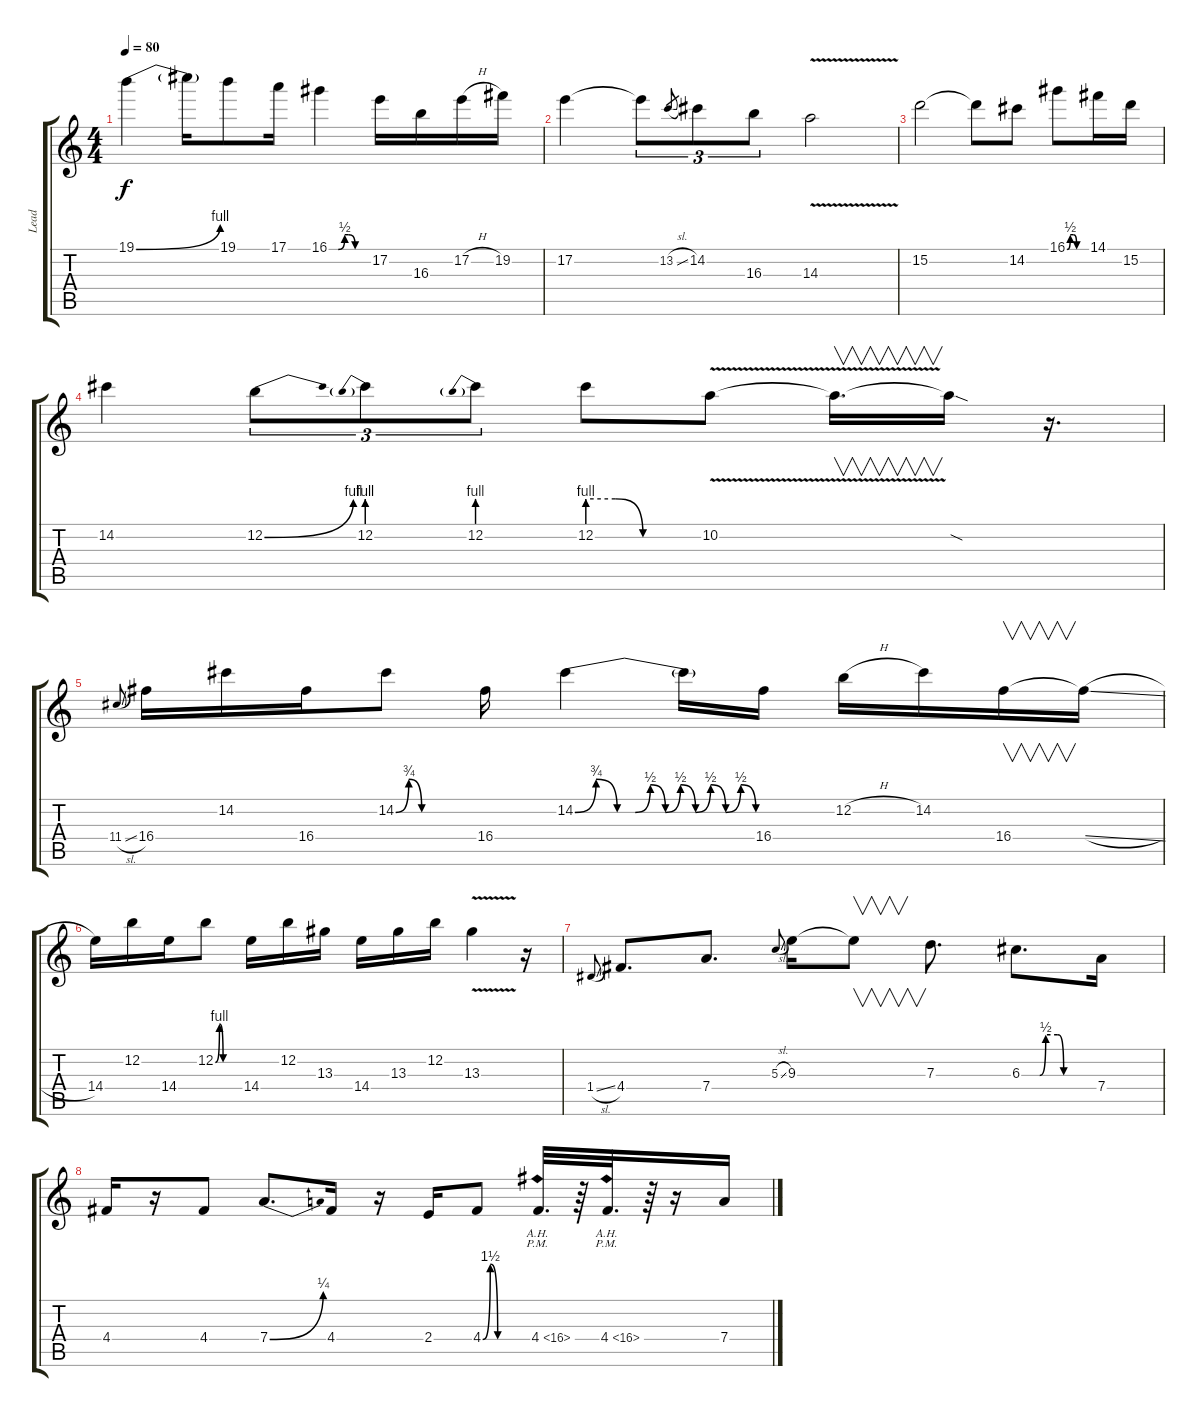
\track ("Lead" "Lead") {instrument distortionguitar}
\staff {score tabs}
\tuning (E4 B3 G3 D3 A2 E2) {hide}
\ts (4 4)
\tempo 80
\clef g2
\ks c
19.1{be (bend 0 0 60 4)}.4{dy f instrument distortionguitar} 19.1{t}.16 19.1.8 17.1.16 16.1{be (custom 0 0 14 0 24 2 30 2 40 0 60 0)}.4 17.2.16 16.3.16 17.2{h}.16 19.2.16 |
17.2.4 17.2{t}.8{tu (3 2)} 13.2{sl}.8{gr} 14.2.8{tu (3 2)} 16.3.8{tu (3 2)} 14.3{v}.2 |
15.2.2 15.2{t}.8 14.2.8 16.1{be (custom 0 0 10 2 20 2 30 0 60 0)}.8 14.1.16 15.2.16 |
14.2.4 12.2{be (bend 0 0 60 4)}.8{tu (3 2) instrument distortionguitar} 12.2{be (prebend 0 4 60 4)}.8{tu (3 2)} 12.2{be (prebend 0 4 60 4)}.8{tu (3 2)} 12.2{be (custom 0 4 15 4 30 0 60 0)}.8 10.2{v}.8 10.2{t}.16{v d} 10.2{sod t}.16 r.16{d instrument distortionguitar} |
11.4{sl}.8{gr onbeat} 16.4.16 14.2.16 16.4.16 14.2{be (custom 0 0 10 3 20 0 30 0 45 0 60 0)}.8 16.4.16 14.2{be (custom 0 0 7 3 14 0 20 0 25 2 30 0 35 2 40 0 45 2 50 0 55 2 60 0)}.4 14.2{t}.16 16.4.16 12.2{h}.16 14.2.16 16.4.16{v} 16.4{sl t}.16 |
14.4.16 12.2.16 14.4.16 12.2{be (custom 0 0 10 4 19 0 30 0 45 0 60 0)}.8 14.4.16 12.2.16 13.3.16 14.4.16 13.3.16 12.2.16 13.3{v}.4 r.16 |
1.4{sl}.8{gr onbeat} 4.4.8{d} 7.4.8{d} 5.3{sl}.8{gr onbeat} 9.3.16 9.3{t}.8{v} 7.3.8{d} 6.3{be (custom 0 0 15 0 20 2 30 2 35 0 45 0 60 0)}.8{d instrument distortionguitar} 7.4.16{instrument distortionguitar} |
4.4.16 r.16 4.4.8 7.4{be (bend 0 0 60 1)}.8{d} 4.4.16 r.16 2.4.16 4.4{be (custom 0 0 10 6 20 0 30 0 60 0)}.8 4.4{ah 12 pm}.32{d} r.64 4.4{ah 12 pm}.32{d} r.64 r.16 7.4.16
